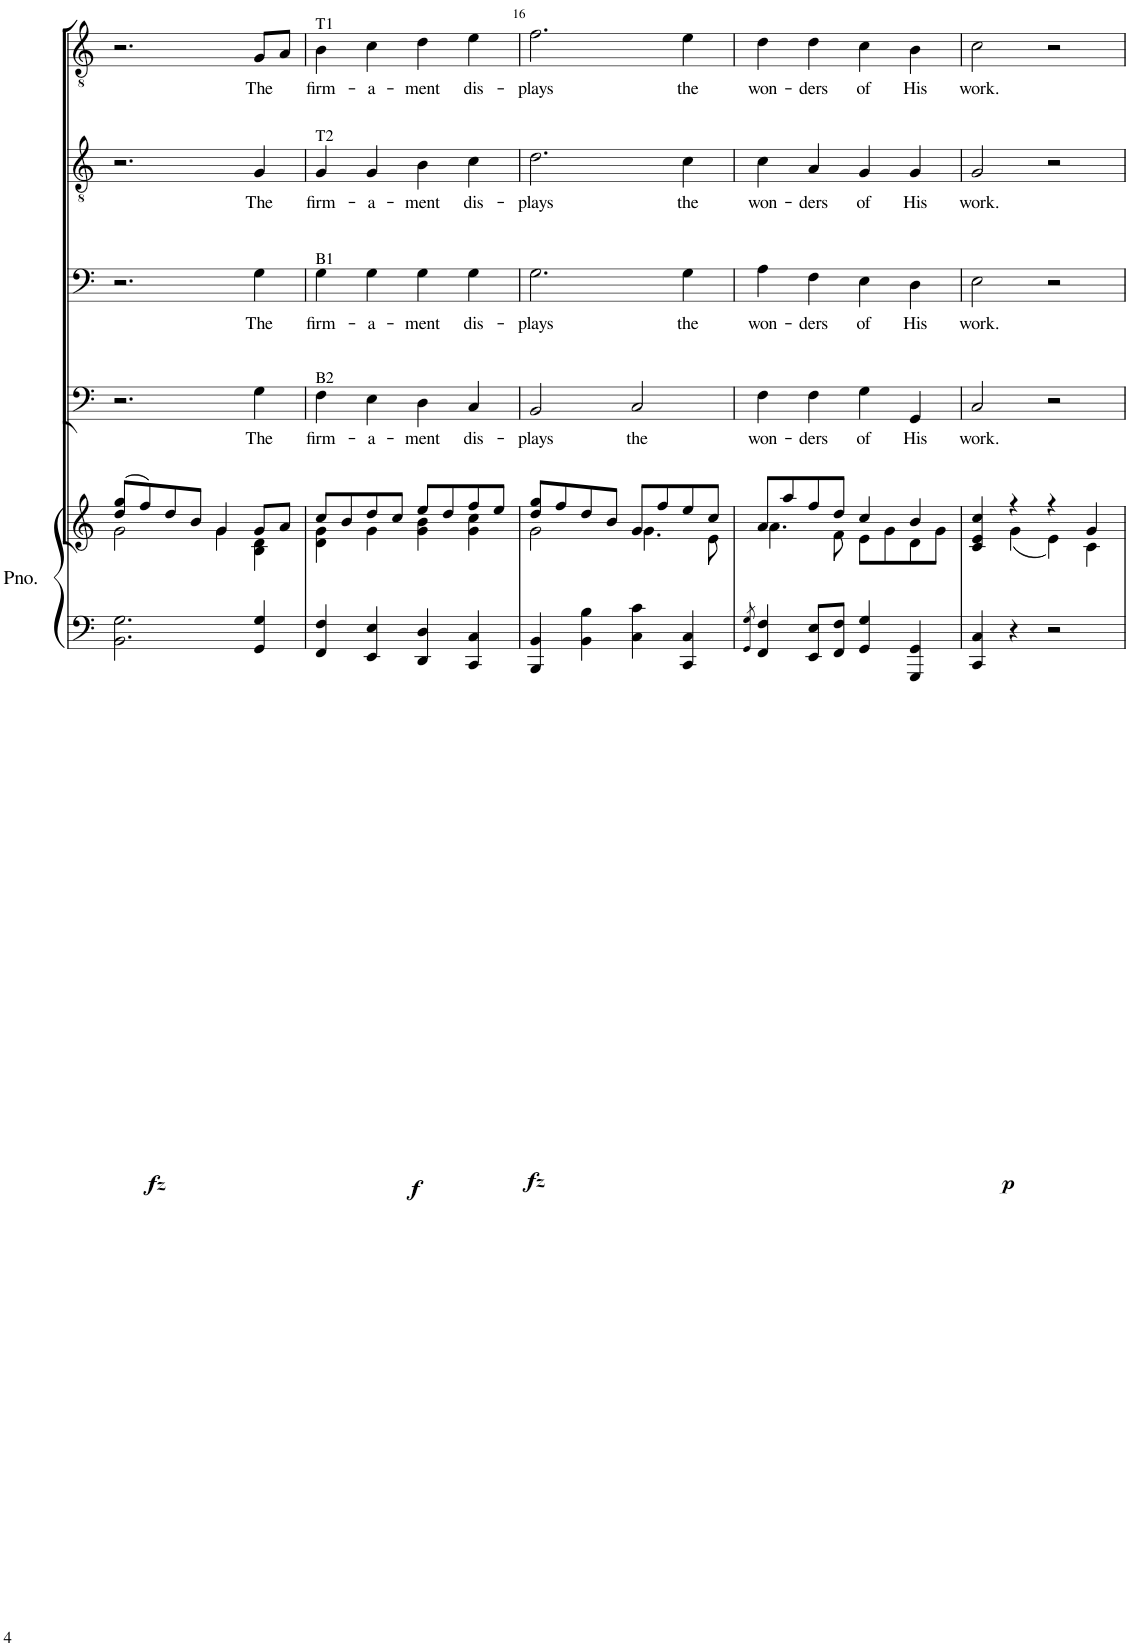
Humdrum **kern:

**kern	**kern	**dynam	**kern	**text	**kern	**text	**kern	**text	**kern	**text
*part5	*part5	*part5	*part4	*part4	*part3	*part3	*part2	*part2	*part1	*part1
*staff6	*staff5	*staff5/6	*staff4	*staff4	*staff3	*staff3	*staff2	*staff2	*staff1	*staff1
*I"Piano	*	*	*I"Bass	*	*I"Bass	*	*I"Tenor	*	*I"Bass	*
*I'Pno.	*	*	*I'B	*	*I'B	*	*I'T	*	*I'B	*
!!LO:PB:g=z
*clefF4	*clefG2	*	*clefF4	*	*clefF4	*	*clefGv2	*	*clefGv2	*
*k[]	*k[]	*	*k[]	*	*k[]	*	*k[]	*	*k[]	*
*M4/4	*M4/4	*	*M4/4	*	*M4/4	*	*M4/4	*	*M4/4	*
*met(c|)	*met(c|)	*	*met(c|)	*	*met(c|)	*	*met(c|)	*	*met(c|)	*
=14	=14	=14	=14	=14	=14	=14	=14	=14	=14	=14
*	*^	*	*	*	*	*	*	*	*	*
!	!	!	!LO:DY:b=2	!	!	!	!	!	!	!	!
2.BB\ 2.G\	(8dd/ 8gg/L	2g\	fz	2.r	.	2.r	.	2.r	.	2.r	.
.	8ff/)	.	.	.	.	.	.	.	.	.	.
.	8dd/	.	.	.	.	.	.	.	.	.	.
.	8b/J	.	.	.	.	.	.	.	.	.	.
.	4g/	4g\	.	.	.	.	.	.	.	.	.
!	!	!	!LO:DY:b=2	!	!LO:LY:b	!	!LO:LY:b	!	!LO:LY:b	!	!LO:LY:b
4GG/ 4G/	8g/L	4B\ 4d\	f	4G\	The	4G\	The	4G/	The	8G/L	The
.	8a/J	.	.	.	.	.	.	.	.	8A/J	.
=15	=15	=15	=15	=15	=15	=15	=15	=15	=15	=15	=15
!	!	!	!	!	!	!	!	!	!	!LO:TX:a:t=T1	!
!	!	!	!	!	!	!	!	!LO:TX:a:t=T2	!	!	!
!	!	!	!	!	!	!LO:TX:a:t=B1	!	!	!	!	!
!	!	!	!	!LO:TX:a:t=B2	!	!	!	!	!	!	!
!	!	!	!	!	!LO:LY:b	!	!LO:LY:b	!	!LO:LY:b	!	!LO:LY:b
4FF/ 4F/	8cc/L	4d\ 4g\	.	4F\	firm-	4G\	firm-	4G/	firm-	4B\	firm-
.	8b/	.	.	.	.	.	.	.	.	.	.
!	!	!	!	!	!LO:LY:b	!	!LO:LY:b	!	!LO:LY:b	!	!LO:LY:b
4EE/ 4E/	8dd/	4g\	.	4E\	-a-	4G\	-a-	4G/	-a-	4c\	-a-
.	8cc/J	.	.	.	.	.	.	.	.	.	.
!	!	!	!	!	!LO:LY:b	!	!LO:LY:b	!	!LO:LY:b	!	!LO:LY:b
4DD/ 4D/	8ee/L	4g\ 4b\	.	4D\	-ment	4G\	-ment	4B\	-ment	4d\	-ment
.	8dd/	.	.	.	.	.	.	.	.	.	.
!	!	!	!	!	!LO:LY:b	!	!LO:LY:b	!	!LO:LY:b	!	!LO:LY:b
4CC/ 4C/	8ff/	4g\ 4cc\	.	4C/	dis-	4G\	dis-	4c\	dis-	4e\	dis-
.	8ee/J	.	.	.	.	.	.	.	.	.	.
=16	=16	=16	=16	=16	=16	=16	=16	=16	=16	=16	=16
!	!	!	!LO:DY:b=2	!	!LO:LY:b	!	!LO:LY:b	!	!LO:LY:b	!	!LO:LY:b
4BBB/ 4BB/	8dd/ 8gg/L	2g\	fz	2BB/	-plays	2.G\	-plays	2.d\	-plays	2.f\	-plays
.	8ff/	.	.	.	.	.	.	.	.	.	.
4BB\ 4B\	8dd/	.	.	.	.	.	.	.	.	.	.
.	8b/J	.	.	.	.	.	.	.	.	.	.
!	!	!	!	!	!LO:LY:b	!	!	!	!	!	!
4C\ 4c\	8g/L	4.g\	.	2C/	the	.	.	.	.	.	.
.	8ff/	.	.	.	.	.	.	.	.	.	.
!	!	!	!	!	!	!	!LO:LY:b	!	!LO:LY:b	!	!LO:LY:b
4CC/ 4C/	8ee/	.	.	.	.	4G\	the	4c\	the	4e\	the
.	8cc/J	8e\	.	.	.	.	.	.	.	.	.
=17	=17	=17	=17	=17	=17	=17	=17	=17	=17	=17	=17
8qGG/ 8qG/	.	.	.	.	.	.	.	.	.	.	.
!	!	!	!	!	!LO:LY:b	!	!LO:LY:b	!	!LO:LY:b	!	!LO:LY:b
4FF/ 4F/	8a/L	4.a\	.	4F\	won-	4A\	won-	4c\	won-	4d\	won-
.	8aa/	.	.	.	.	.	.	.	.	.	.
!	!	!	!	!	!LO:LY:b	!	!LO:LY:b	!	!LO:LY:b	!	!LO:LY:b
8EE/ 8E/L	8ff/	.	.	4F\	-ders	4F\	-ders	4A/	-ders	4d\	-ders
8FF/ 8F/J	8dd/J	8f\	.	.	.	.	.	.	.	.	.
!	!	!	!	!	!LO:LY:b	!	!LO:LY:b	!	!LO:LY:b	!	!LO:LY:b
4GG/ 4G/	4cc/	8e\L	.	4G\	of	4E\	of	4G/	of	4c\	of
.	.	8g\	.	.	.	.	.	.	.	.	.
!	!	!	!	!	!LO:LY:b	!	!LO:LY:b	!	!LO:LY:b	!	!LO:LY:b
4GGG/ 4GG/	4b/	8d\	.	4GG/	His	4D\	His	4G/	His	4B\	His
.	.	8g\J	.	.	.	.	.	.	.	.	.
=18	=18	=18	=18	=18	=18	=18	=18	=18	=18	=18	=18
!	!	!	!LO:DY:b=2	!	!LO:LY:b	!	!LO:LY:b	!	!LO:LY:b	!	!LO:LY:b
4CC/ 4C/	4c/ 4e/ 4cc/	4ryy	p	2C/	work.	2E\	work.	2G/	work.	2c\	work.
4r	4r	(4g\	.	.	.	.	.	.	.	.	.
2r	4r	4e\)	.	2r	.	2r	.	2r	.	2r	.
.	4g/	4c\	.	.	.	.	.	.	.	.	.
*	*v	*v	*	*	*	*	*	*	*	*	*
=	=	=	=	=	=	=	=	=	=	=
*-	*-	*-	*-	*-	*-	*-	*-	*-	*-	*-
